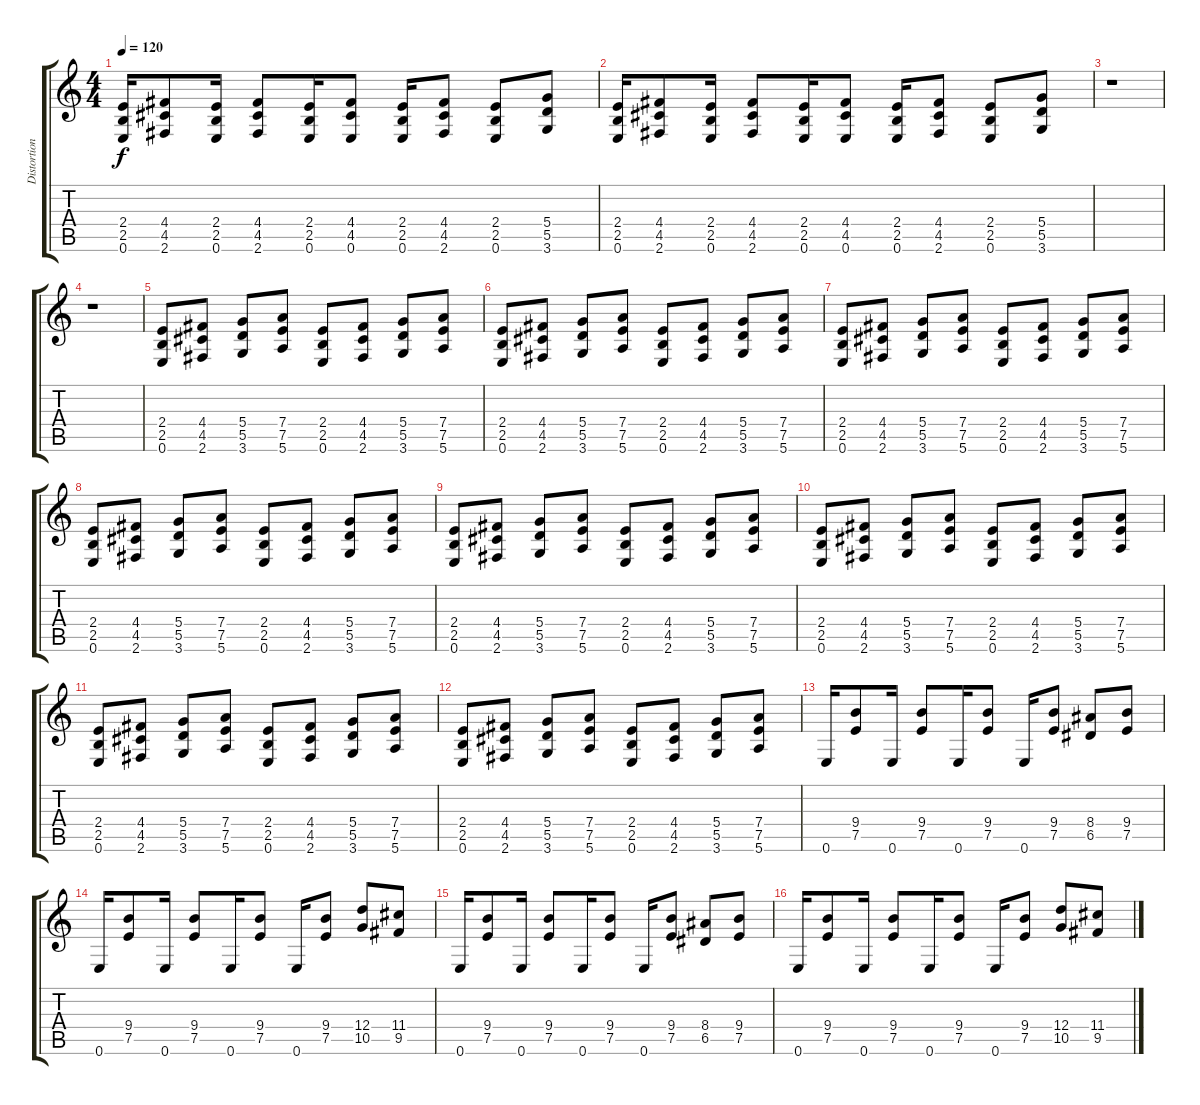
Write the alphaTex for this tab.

\track ("Distortion Guitar" "Distortion") {instrument distortionguitar}
\staff {score tabs}
\tuning (E4 B3 G3 D3 A2 E2) {hide}
\ts (4 4)
\tempo 120
\clef g2
\ks c
(2.4 2.5 0.6).16{dy f} (4.4 4.5 2.6).8 (2.4 2.5 0.6).16 (4.4 4.5 2.6).8 (2.4 2.5 0.6).16 (4.4 4.5 0.6).8 (2.4 2.5 0.6).16 (4.4 4.5 2.6).8 (2.4 2.5 0.6).8 (5.4 5.5 3.6).8 |
(2.4 2.5 0.6).16 (4.4 4.5 2.6).8 (2.4 2.5 0.6).16 (4.4 4.5 2.6).8 (2.4 2.5 0.6).16 (4.4 4.5 0.6).8 (2.4 2.5 0.6).16 (4.4 4.5 2.6).8 (2.4 2.5 0.6).8 (5.4 5.5 3.6).8 |
r.1 |
r.1 |
(2.4 2.5 0.6).8 (4.4 4.5 2.6).8 (5.4 5.5 3.6).8 (7.4 7.5 5.6).8 (2.4 2.5 0.6).8 (4.4 4.5 2.6).8 (5.4 5.5 3.6).8 (7.4 7.5 5.6).8 |
(2.4 2.5 0.6).8 (4.4 4.5 2.6).8 (5.4 5.5 3.6).8 (7.4 7.5 5.6).8 (2.4 2.5 0.6).8 (4.4 4.5 2.6).8 (5.4 5.5 3.6).8 (7.4 7.5 5.6).8 |
(2.4 2.5 0.6).8 (4.4 4.5 2.6).8 (5.4 5.5 3.6).8 (7.4 7.5 5.6).8 (2.4 2.5 0.6).8 (4.4 4.5 2.6).8 (5.4 5.5 3.6).8 (7.4 7.5 5.6).8 |
(2.4 2.5 0.6).8 (4.4 4.5 2.6).8 (5.4 5.5 3.6).8 (7.4 7.5 5.6).8 (2.4 2.5 0.6).8 (4.4 4.5 2.6).8 (5.4 5.5 3.6).8 (7.4 7.5 5.6).8 |
(2.4 2.5 0.6).8 (4.4 4.5 2.6).8 (5.4 5.5 3.6).8 (7.4 7.5 5.6).8 (2.4 2.5 0.6).8 (4.4 4.5 2.6).8 (5.4 5.5 3.6).8 (7.4 7.5 5.6).8 |
(2.4 2.5 0.6).8 (4.4 4.5 2.6).8 (5.4 5.5 3.6).8 (7.4 7.5 5.6).8 (2.4 2.5 0.6).8 (4.4 4.5 2.6).8 (5.4 5.5 3.6).8 (7.4 7.5 5.6).8 |
(2.4 2.5 0.6).8 (4.4 4.5 2.6).8 (5.4 5.5 3.6).8 (7.4 7.5 5.6).8 (2.4 2.5 0.6).8 (4.4 4.5 2.6).8 (5.4 5.5 3.6).8 (7.4 7.5 5.6).8 |
(2.4 2.5 0.6).8 (4.4 4.5 2.6).8 (5.4 5.5 3.6).8 (7.4 7.5 5.6).8 (2.4 2.5 0.6).8 (4.4 4.5 2.6).8 (5.4 5.5 3.6).8 (7.4 7.5 5.6).8 |
0.6.16 (9.4 7.5).8 0.6.16 (9.4 7.5).8 0.6.16 (9.4 7.5).8 0.6.16 (9.4 7.5).8 (8.4 6.5).8 (9.4 7.5).8 |
0.6.16 (9.4 7.5).8 0.6.16 (9.4 7.5).8 0.6.16 (9.4 7.5).8 0.6.16 (9.4 7.5).8 (12.4 10.5).8 (11.4 9.5).8 |
0.6.16 (9.4 7.5).8 0.6.16 (9.4 7.5).8 0.6.16 (9.4 7.5).8 0.6.16 (9.4 7.5).8 (8.4 6.5).8 (9.4 7.5).8 |
0.6.16 (9.4 7.5).8 0.6.16 (9.4 7.5).8 0.6.16 (9.4 7.5).8 0.6.16 (9.4 7.5).8 (12.4 10.5).8 (11.4 9.5).8
